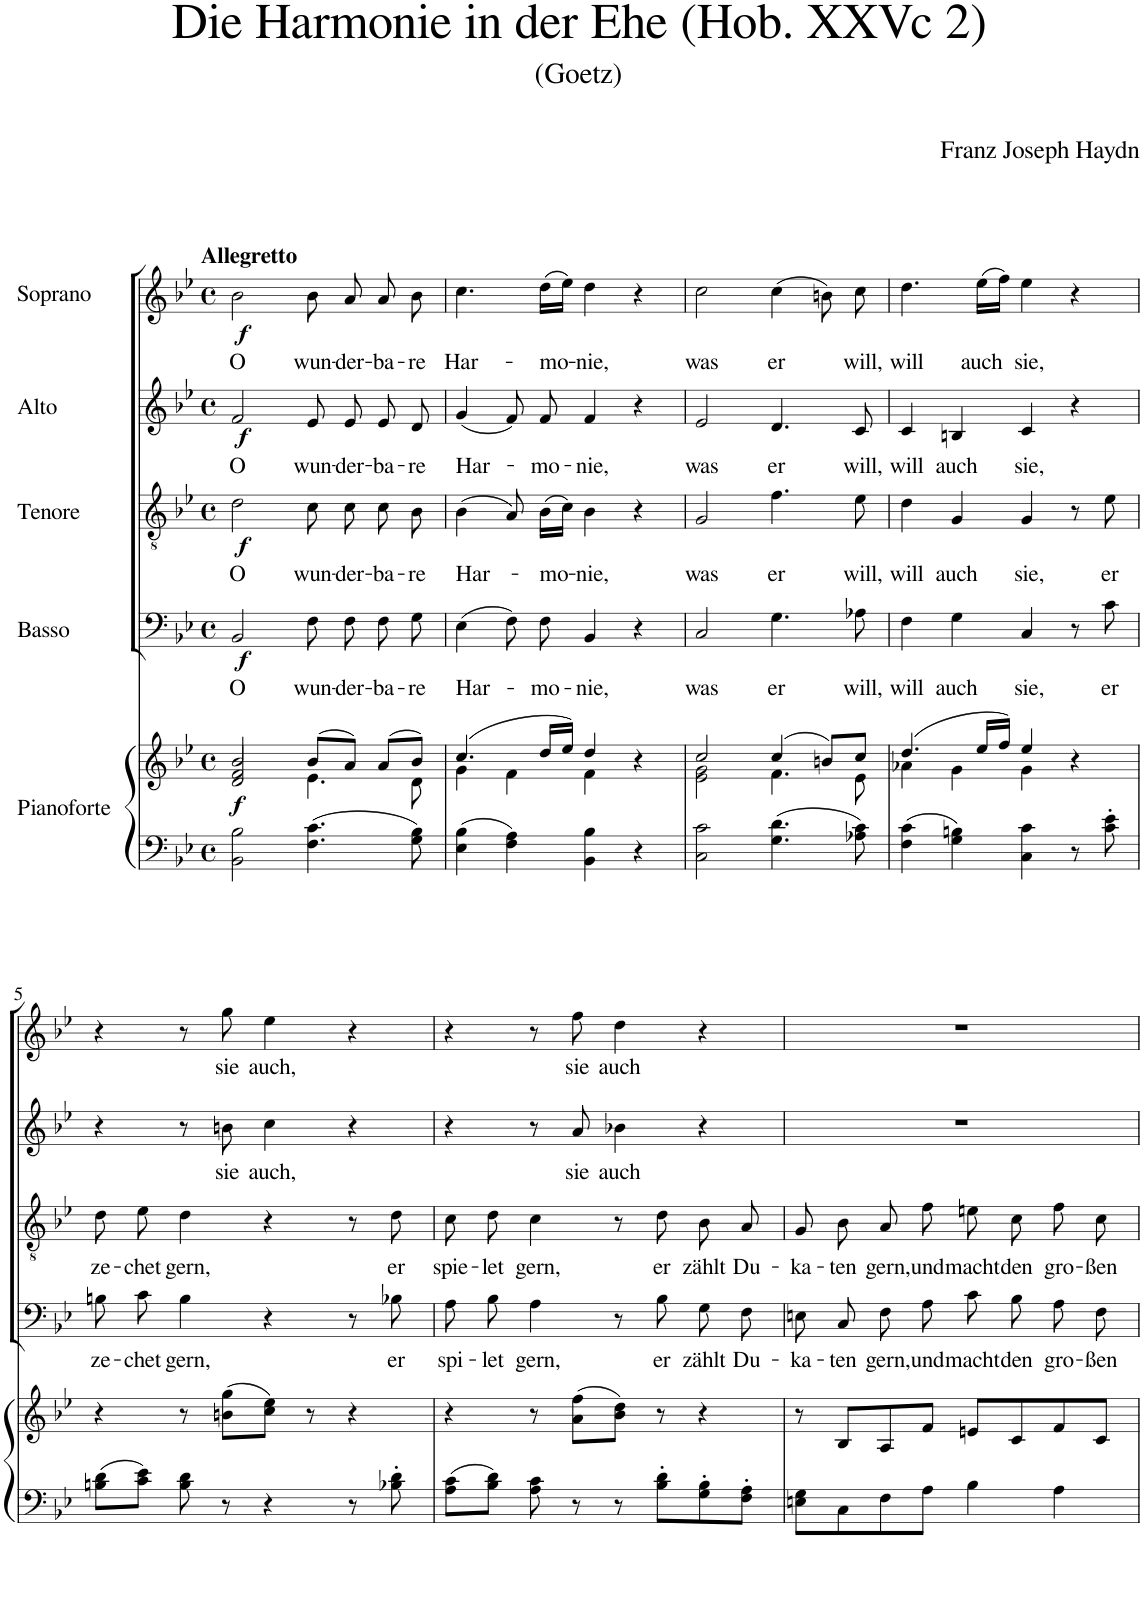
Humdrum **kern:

**kern	**kern	**dynam	**kern	**text	**dynam	**kern	**text	**dynam	**kern	**text	**dynam	**kern	**text	**dynam
*part5	*part5	*part5	*part4	*part4	*part4	*part3	*part3	*part3	*part2	*part2	*part2	*part1	*part1	*part1
*staff6	*staff5	*staff5/6	*staff4	*staff4	*staff4	*staff3	*staff3	*staff3	*staff2	*staff2	*staff2	*staff1	*staff1	*staff1
*I"Pianoforte	*	*	*I"Basso	*	*	*I"Tenore	*	*	*I"Alto	*	*	*I"Soprano	*	*
*I'Pno	*	*	*	*	*	*	*	*	*	*	*	*	*	*
*clefF4	*clefG2	*	*clefF4	*	*	*clefGv2	*	*	*clefG2	*	*	*clefG2	*	*
*k[b-e-]	*k[b-e-]	*	*k[b-e-]	*	*	*k[b-e-]	*	*	*k[b-e-]	*	*	*k[b-e-]	*	*
*M4/4	*M4/4	*	*M4/4	*	*	*M4/4	*	*	*M4/4	*	*	*M4/4	*	*
*met(c)	*met(c)	*	*met(c)	*	*	*met(c)	*	*	*met(c)	*	*	*met(c)	*	*
=1	=1	=1	=1	=1	=1	=1	=1	=1	=1	=1	=1	=1	=1	=1
*	*^	*	*	*	*	*	*	*	*	*	*	*	*	*
!	!	!	!	!	!	!	!	!	!	!	!	!	!LO:TX:a:B:t=Allegretto	!	!
!	!	!	!LO:DY:b	!	!LO:LY:b	!LO:DY:b	!	!LO:LY:b	!LO:DY:b	!	!LO:LY:b	!LO:DY:b	!	!LO:LY:b	!LO:DY:b
2BB-\ 2B-\	2b-/	2d/ 2f/	f	2BB-/	O	f	2d\	O	f	2f/	O	f	2b-\	O	f
!	!	!	!	!	!LO:LY:b	!	!	!LO:LY:b	!	!	!LO:LY:b	!	!	!LO:LY:b	!
4.F\ 4.c\	(8b-/L	4.e-\	.	8F\L	wun-	.	8c\	wun-	.	8e-/L	wun-	.	8b-\	wun-	.
!	!	!	!	!	!LO:LY:b	!	!	!LO:LY:b	!	!	!LO:LY:b	!	!	!LO:LY:b	!
.	8a/J)	.	.	8F\J	-der-	.	8c\	-der-	.	8e-/J	-der-	.	8a/	-der-	.
!	!	!	!	!	!LO:LY:b	!	!	!LO:LY:b	!	!	!LO:LY:b	!	!	!LO:LY:b	!
.	(8a/L	.	.	8F\L	-ba-	.	8c\	-ba-	.	8e-/L	-ba-	.	8a/	-ba-	.
!	!	!	!	!	!LO:LY:b	!	!	!LO:LY:b	!	!	!LO:LY:b	!	!	!LO:LY:b	!
8G\ 8B-\	8b-/J)	8d\	.	8G\J	-re	.	8B-\	-re	.	8d/J	-re	.	8b-\	-re	.
=2	=2	=2	=2	=2	=2	=2	=2	=2	=2	=2	=2	=2	=2	=2	=2
!	!	!	!	!	!LO:LY:b	!	!	!LO:LY:b	!	!	!LO:LY:b	!	!	!LO:LY:b	!
4E-\ 4B-\	(4.cc/	4g\	.	(4E-\	Har-	.	(4B-\	Har-	.	(4g/	Har-	.	4.cc\	Har-	.
4F\ 4A\	.	4f\	.	8F\L)	.	.	8A/)	.	.	8f/L)	.	.	.	.	.
!	!	!	!	!	!LO:LY:b	!	!	!LO:LY:b	!	!	!LO:LY:b	!	!	!LO:LY:b	!
.	16dd/LL	.	.	8F\J	-mo-	.	(16B-\LL	-mo-	.	8f/J	-mo-	.	(16dd\LL	-mo-	.
.	16ee-/JJ)	.	.	.	.	.	16c\JJ)	.	.	.	.	.	16ee-\JJ)	.	.
!	!	!	!	!	!LO:LY:b	!	!	!LO:LY:b	!	!	!LO:LY:b	!	!	!LO:LY:b	!
4BB-\ 4B-\	4dd/	4f\	.	4BB-/	-nie,	.	4B-\	-nie,	.	4f/	-nie,	.	4dd\	-nie,	.
4r	4r	4ryy	.	4r	.	.	4r	.	.	4r	.	.	4r	.	.
=3	=3	=3	=3	=3	=3	=3	=3	=3	=3	=3	=3	=3	=3	=3	=3
!	!	!	!	!	!LO:LY:b	!	!	!LO:LY:b	!	!	!LO:LY:b	!	!	!LO:LY:b	!
2C\ 2c\	2cc/	2e-\ 2g\	.	2C/	was	.	2G/	was	.	2e-/	was	.	2cc\	was	.
!	!	!	!	!	!LO:LY:b	!	!	!LO:LY:b	!	!	!LO:LY:b	!	!	!LO:LY:b	!
4.G\ 4.d\	(4cc/	4.f\	.	4.G\	er	.	4.f\	er	.	4.d/	er	.	(4cc\	er	.
.	8bn/L)	.	.	.	.	.	.	.	.	.	.	.	8bn\)	.	.
!	!	!	!	!	!LO:LY:b	!	!	!LO:LY:b	!	!	!LO:LY:b	!	!	!LO:LY:b	!
8A-X\ 8c\	8cc/J	8e-\	.	8A-X\	will,	.	8e-\	will,	.	8c/	will,	.	8cc\	will,	.
=4	=4	=4	=4	=4	=4	=4	=4	=4	=4	=4	=4	=4	=4	=4	=4
!	!	!	!	!	!LO:LY:b	!	!	!LO:LY:b	!	!	!LO:LY:b	!	!	!LO:LY:b	!
4F\ 4c\	(4.dd/	4a-X\	.	4F\	will	.	4d\	will	.	4c/	will	.	4.dd\	will	.
!	!	!	!	!	!LO:LY:b	!	!	!LO:LY:b	!	!	!LO:LY:b	!	!	!	!
4G\ 4Bn\	.	4g\	.	4G\	auch	.	4G/	auch	.	4Bn/	auch	.	.	.	.
!	!	!	!	!	!	!	!	!	!	!	!	!	!	!LO:LY:b	!
.	16ee-/LL	.	.	.	.	.	.	.	.	.	.	.	(16ee-\LL	auch	.
.	16ff/JJ)	.	.	.	.	.	.	.	.	.	.	.	16ff\JJ)	.	.
!	!	!	!	!	!LO:LY:b	!	!	!LO:LY:b	!	!	!LO:LY:b	!	!	!LO:LY:b	!
4C\ 4c\	4ee-/	4g\	.	4C/	sie,	.	4G/	sie,	.	4c/	sie,	.	4ee-\	sie,	.
8r	4r	4ryy	.	8r	.	.	8r	.	.	4r	.	.	4r	.	.
!	!	!	!	!	!LO:LY:b	!	!	!LO:LY:b	!	!	!	!	!	!	!
8c\' 8e-\'	.	.	.	8c\	er	.	8e-\	er	.	.	.	.	.	.	.
*	*v	*v	*	*	*	*	*	*	*	*	*	*	*	*	*
!!LO:LB:g=z
=5	=5	=5	=5	=5	=5	=5	=5	=5	=5	=5	=5	=5	=5	=5
!	!	!	!	!LO:LY:b	!	!	!LO:LY:b	!	!	!	!	!	!	!
8Bn\ 8d\L	4r	.	8Bn\L	ze-	.	8d\	ze-	.	4r	.	.	4r	.	.
!	!	!	!	!LO:LY:b	!	!	!LO:LY:b	!	!	!	!	!	!	!
8c\ 8e-\J	.	.	8c\J	-chet	.	8e-\	-chet	.	.	.	.	.	.	.
!	!	!	!	!LO:LY:b	!	!	!LO:LY:b	!	!	!	!	!	!	!
8B\ 8d\	8r	.	4B\	gern,	.	4d\	gern,	.	8r	.	.	8r	.	.
!	!	!	!	!	!	!	!	!	!	!LO:LY:b	!	!	!LO:LY:b	!
8r	(8bn\ 8gg\L	.	.	.	.	.	.	.	8bn\	sie	.	8gg\	sie	.
!	!	!	!	!	!	!	!	!	!	!LO:LY:b	!	!	!LO:LY:b	!
4r	8cc\ 8ee-\J)	.	4r	.	.	4r	.	.	4cc\	auch,	.	4ee-\	auch,	.
.	8r	.	.	.	.	.	.	.	.	.	.	.	.	.
8r	4r	.	8r	.	.	8r	.	.	4r	.	.	4r	.	.
!	!	!	!	!LO:LY:b	!	!	!LO:LY:b	!	!	!	!	!	!	!
8B-X\' 8d\'	.	.	8B-X\	er	.	8d\	er	.	.	.	.	.	.	.
=6	=6	=6	=6	=6	=6	=6	=6	=6	=6	=6	=6	=6	=6	=6
!	!	!	!	!LO:LY:b	!	!	!LO:LY:b	!	!	!	!	!	!	!
8A\ 8c\L	4r	.	8A\L	spi-	.	8c\	spie-	.	4r	.	.	4r	.	.
!	!	!	!	!LO:LY:b	!	!	!LO:LY:b	!	!	!	!	!	!	!
8B-\ 8d\J	.	.	8B-\J	-let	.	8d\	-let	.	.	.	.	.	.	.
!	!	!	!	!LO:LY:b	!	!	!LO:LY:b	!	!	!	!	!	!	!
8A\ 8c\	8r	.	4A\	gern,	.	4c\	gern,	.	8r	.	.	8r	.	.
!	!	!	!	!	!	!	!	!	!	!LO:LY:b	!	!	!LO:LY:b	!
8r	(8a\ 8ff\L	.	.	.	.	.	.	.	8a/	sie	.	8ff\	sie	.
!	!	!	!	!	!	!	!	!	!	!LO:LY:b	!	!	!LO:LY:b	!
8r	8b-\ 8dd\J)	.	8r	.	.	8r	.	.	4b-X\	auch	.	4dd\	auch	.
!	!	!	!	!LO:LY:b	!	!	!LO:LY:b	!	!	!	!	!	!	!
8B-\' 8d\'L	8r	.	8B-\	er	.	8d\	er	.	.	.	.	.	.	.
!	!	!	!	!LO:LY:b	!	!	!LO:LY:b	!	!	!	!	!	!	!
8G\' 8B-\'	4r	.	8G\L	zählt	.	8B-\	zählt	.	4r	.	.	4r	.	.
!	!	!	!	!LO:LY:b	!	!	!LO:LY:b	!	!	!	!	!	!	!
8F\' 8A\'J	.	.	8F\J	Du-	.	8A/	Du-	.	.	.	.	.	.	.
=7	=7	=7	=7	=7	=7	=7	=7	=7	=7	=7	=7	=7	=7	=7
!	!	!	!	!LO:LY:b	!	!	!LO:LY:b	!	!	!	!	!	!	!
8En\ 8G\L	8r	.	8En\L	-ka-	.	8G/	-ka-	.	1r	.	.	1r	.	.
!	!	!	!	!LO:LY:b	!	!	!LO:LY:b	!	!	!	!	!	!	!
8C\	8B-/L	.	8C\J	-ten	.	8B-\	-ten	.	.	.	.	.	.	.
!	!	!	!	!LO:LY:b	!	!	!LO:LY:b	!	!	!	!	!	!	!
8F\	8A/	.	8F\L	gern,	.	8A/	gern,	.	.	.	.	.	.	.
!	!	!	!	!LO:LY:b	!	!	!LO:LY:b	!	!	!	!	!	!	!
8A\J	8f/J	.	8A\J	und	.	8f\	und	.	.	.	.	.	.	.
!	!	!	!	!LO:LY:b	!	!	!LO:LY:b	!	!	!	!	!	!	!
4B-\	8en/L	.	8c\L	macht	.	8en\	macht	.	.	.	.	.	.	.
!	!	!	!	!LO:LY:b	!	!	!LO:LY:b	!	!	!	!	!	!	!
.	8c/	.	8B-\J	den	.	8c\	den	.	.	.	.	.	.	.
!	!	!	!	!LO:LY:b	!	!	!LO:LY:b	!	!	!	!	!	!	!
4A\	8f/	.	8A\L	gro-	.	8f\	gro-	.	.	.	.	.	.	.
!	!	!	!	!LO:LY:b	!	!	!LO:LY:b	!	!	!	!	!	!	!
.	8c/J	.	8F\J	-ßen	.	8c\	-ßen	.	.	.	.	.	.	.
=	=	=	=	=	=	=	=	=	=	=	=	=	=	=
*-	*-	*-	*-	*-	*-	*-	*-	*-	*-	*-	*-	*-	*-	*-
